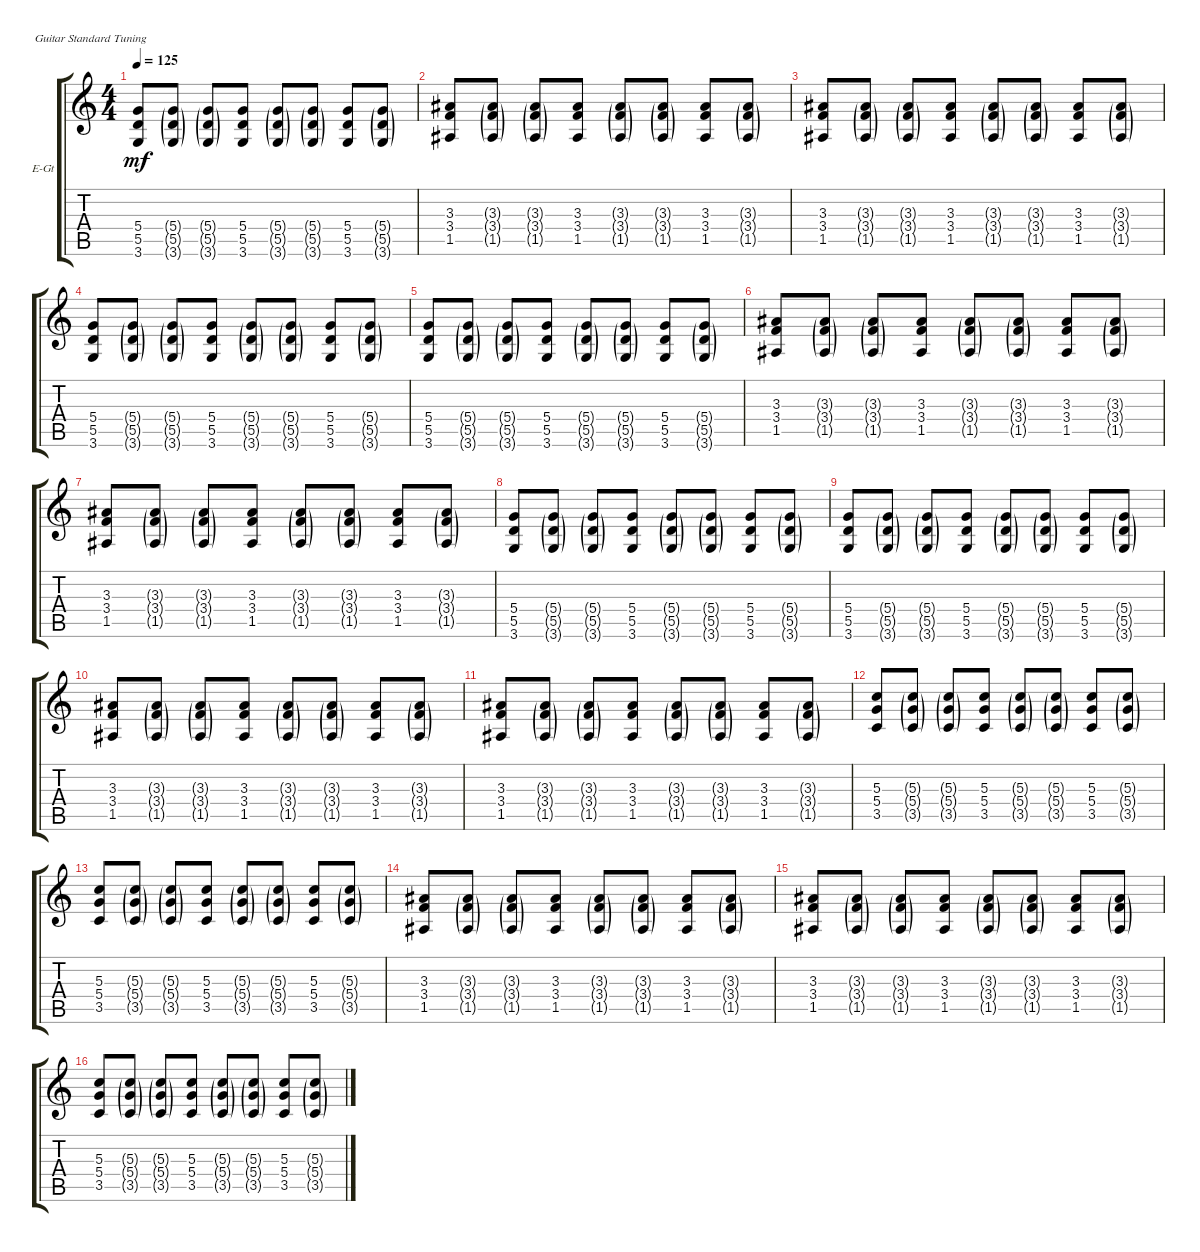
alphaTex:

\defaultSystemsLayout 4
\bracketExtendMode groupsimilarinstruments
\firstSystemTrackNameOrientation horizontal
\otherSystemsTrackNameOrientation horizontal
\track ("Guitar 2" "E-Gt") {instrument electricguitarclean}
\staff {score tabs}
\tuning (E4 B3 G3 D3 A2 E2)
\ts (4 4)
\tempo 125
\clef g2
\scale
0.333333
\ks c
(5.5 5.4 3.6).8{dy mf} (5.5{g} 5.4{g} 3.6{g}).8 (5.5{g} 5.4{g} 3.6{g}).8 (5.5 5.4 3.6).8 (5.5{g} 5.4{g} 3.6{g}).8 (5.5{g} 5.4{g} 3.6{g}).8 (5.5 5.4 3.6).8 (5.5{g} 5.4{g} 3.6{g}).8 |
\scale
0.333333 (1.5 3.4 3.3).8 (1.5{g} 3.4{g} 3.3{g}).8 (1.5{g} 3.4{g} 3.3{g}).8 (1.5 3.4 3.3).8 (1.5{g} 3.4{g} 3.3{g}).8 (1.5{g} 3.4{g} 3.3{g}).8 (1.5 3.4 3.3).8 (1.5{g} 3.4{g} 3.3{g}).8 |
\scale
0.333333 (1.5 3.4 3.3).8 (1.5{g} 3.4{g} 3.3{g}).8 (1.5{g} 3.4{g} 3.3{g}).8 (1.5 3.4 3.3).8 (1.5{g} 3.4{g} 3.3{g}).8 (1.5{g} 3.4{g} 3.3{g}).8 (1.5 3.4 3.3).8 (1.5{g} 3.4{g} 3.3{g}).8 |
\scale
0.333333 (5.5 5.4 3.6).8 (5.5{g} 5.4{g} 3.6{g}).8 (5.5{g} 5.4{g} 3.6{g}).8 (5.5 5.4 3.6).8 (5.5{g} 5.4{g} 3.6{g}).8 (5.5{g} 5.4{g} 3.6{g}).8 (5.5 5.4 3.6).8 (5.5{g} 5.4{g} 3.6{g}).8 |
\scale
0.333333 (5.5 5.4 3.6).8 (5.5{g} 5.4{g} 3.6{g}).8 (5.5{g} 5.4{g} 3.6{g}).8 (5.5 5.4 3.6).8 (5.5{g} 5.4{g} 3.6{g}).8 (5.5{g} 5.4{g} 3.6{g}).8 (5.5 5.4 3.6).8 (5.5{g} 5.4{g} 3.6{g}).8 |
\scale
0.333333 (1.5 3.4 3.3).8 (1.5{g} 3.4{g} 3.3{g}).8 (1.5{g} 3.4{g} 3.3{g}).8 (1.5 3.4 3.3).8 (1.5{g} 3.4{g} 3.3{g}).8 (1.5{g} 3.4{g} 3.3{g}).8 (1.5 3.4 3.3).8 (1.5{g} 3.4{g} 3.3{g}).8 |
\scale
0.333333 (1.5 3.4 3.3).8 (1.5{g} 3.4{g} 3.3{g}).8 (1.5{g} 3.4{g} 3.3{g}).8 (1.5 3.4 3.3).8 (1.5{g} 3.4{g} 3.3{g}).8 (1.5{g} 3.4{g} 3.3{g}).8 (1.5 3.4 3.3).8 (1.5{g} 3.4{g} 3.3{g}).8 |
\scale
0.333333 (5.5 5.4 3.6).8 (5.5{g} 5.4{g} 3.6{g}).8 (5.5{g} 5.4{g} 3.6{g}).8 (5.5 5.4 3.6).8 (5.5{g} 5.4{g} 3.6{g}).8 (5.5{g} 5.4{g} 3.6{g}).8 (5.5 5.4 3.6).8 (5.5{g} 5.4{g} 3.6{g}).8 |
\scale
0.333333 (5.5 5.4 3.6).8 (5.5{g} 5.4{g} 3.6{g}).8 (5.5{g} 5.4{g} 3.6{g}).8 (5.5 5.4 3.6).8 (5.5{g} 5.4{g} 3.6{g}).8 (5.5{g} 5.4{g} 3.6{g}).8 (5.5 5.4 3.6).8 (5.5{g} 5.4{g} 3.6{g}).8 |
\scale
0.333333 (1.5 3.4 3.3).8 (1.5{g} 3.4{g} 3.3{g}).8 (1.5{g} 3.4{g} 3.3{g}).8 (1.5 3.4 3.3).8 (1.5{g} 3.4{g} 3.3{g}).8 (1.5{g} 3.4{g} 3.3{g}).8 (1.5 3.4 3.3).8 (1.5{g} 3.4{g} 3.3{g}).8 |
\scale
0.333333 (1.5 3.4 3.3).8 (1.5{g} 3.4{g} 3.3{g}).8 (1.5{g} 3.4{g} 3.3{g}).8 (1.5 3.4 3.3).8 (1.5{g} 3.4{g} 3.3{g}).8 (1.5{g} 3.4{g} 3.3{g}).8 (1.5 3.4 3.3).8 (1.5{g} 3.4{g} 3.3{g}).8 |
\scale
0.333333 (3.5 5.4 5.3).8 (3.5{g} 5.4{g} 5.3{g}).8 (3.5{g} 5.4{g} 5.3{g}).8 (3.5 5.4 5.3).8 (3.5{g} 5.4{g} 5.3{g}).8 (3.5{g} 5.4{g} 5.3{g}).8 (3.5 5.4 5.3).8 (3.5{g} 5.4{g} 5.3{g}).8 |
\scale
0.333333 (3.5 5.4 5.3).8 (3.5{g} 5.4{g} 5.3{g}).8 (3.5{g} 5.4{g} 5.3{g}).8 (3.5 5.4 5.3).8 (3.5{g} 5.4{g} 5.3{g}).8 (3.5{g} 5.4{g} 5.3{g}).8 (3.5 5.4 5.3).8 (3.5{g} 5.4{g} 5.3{g}).8 |
\scale
0.333333 (1.5 3.4 3.3).8 (1.5{g} 3.4{g} 3.3{g}).8 (1.5{g} 3.4{g} 3.3{g}).8 (1.5 3.4 3.3).8 (1.5{g} 3.4{g} 3.3{g}).8 (1.5{g} 3.4{g} 3.3{g}).8 (1.5 3.4 3.3).8 (1.5{g} 3.4{g} 3.3{g}).8 |
\scale
0.333333 (1.5 3.4 3.3).8 (1.5{g} 3.4{g} 3.3{g}).8 (1.5{g} 3.4{g} 3.3{g}).8 (1.5 3.4 3.3).8 (1.5{g} 3.4{g} 3.3{g}).8 (1.5{g} 3.4{g} 3.3{g}).8 (1.5 3.4 3.3).8 (1.5{g} 3.4{g} 3.3{g}).8 |
\scale
0.333333 (3.5 5.4 5.3).8 (3.5{g} 5.4{g} 5.3{g}).8 (3.5{g} 5.4{g} 5.3{g}).8 (3.5 5.4 5.3).8 (3.5{g} 5.4{g} 5.3{g}).8 (3.5{g} 5.4{g} 5.3{g}).8 (3.5 5.4 5.3).8 (3.5{g} 5.4{g} 5.3{g}).8
